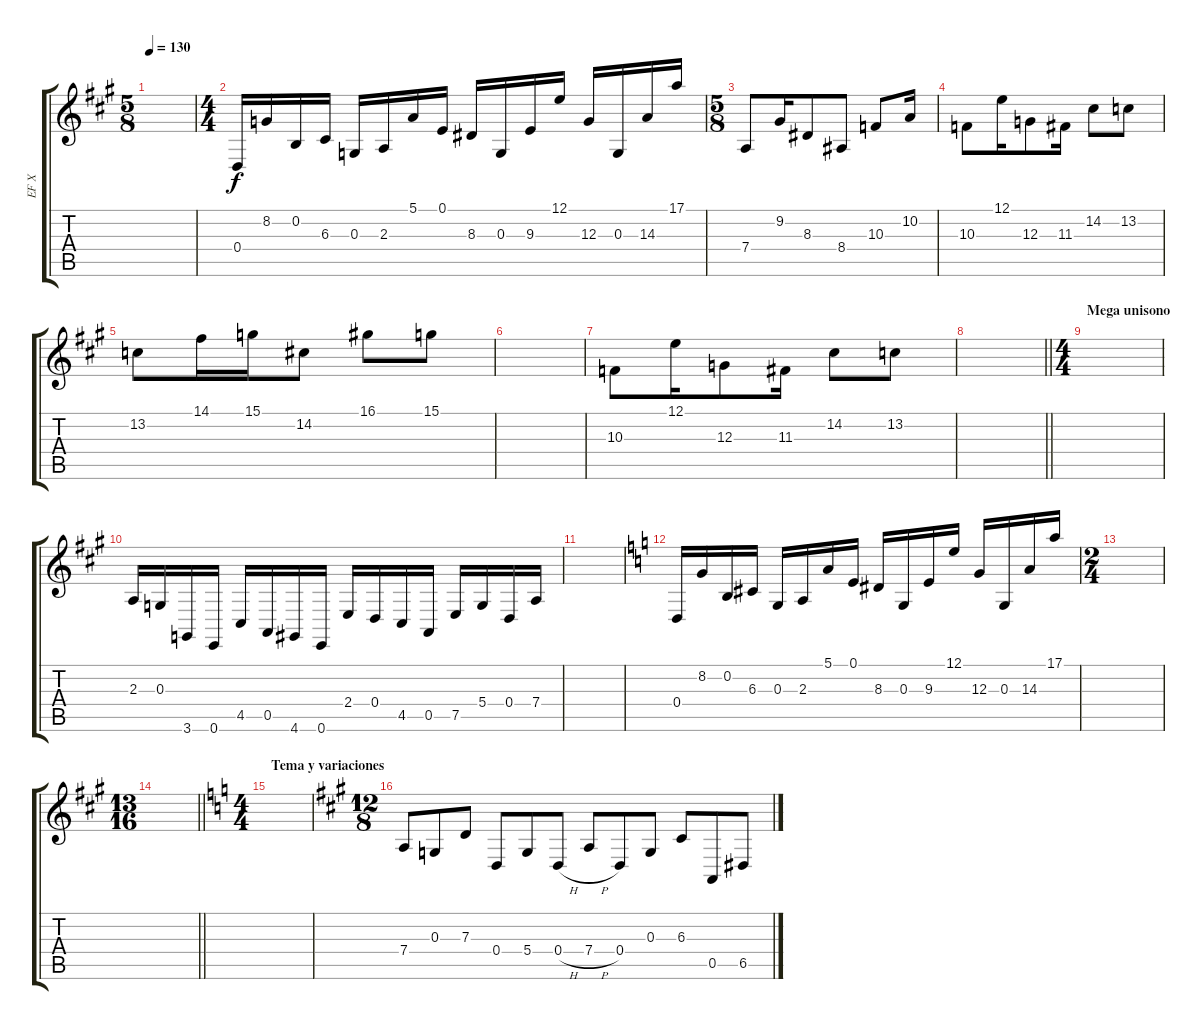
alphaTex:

\track ("EF X" "EF X") {instrument fx3crystal}
\staff {score tabs}
\tuning (E4 B3 G3 D3 A2 E2) {hide}
\ts (5 8)
\tempo 130
\clef g2
\ks a
|
\ts (4 4)
0.4.16 8.2.16 0.2.16 6.3.16 0.3.16 2.3.16 5.1.16 0.1.16 8.3.16 0.3.16 9.3.16 12.1.16 12.3.16 0.3.16 14.3.16 17.1.16 |
\ts (5 8)
7.4.8 9.2.16 8.3.8 8.4.8 10.3.8 10.2.16 |
10.3.8 12.1.16 12.3.8 11.3.16 14.2.8 13.2.8 |
13.2.8 14.1.16 15.1.16 14.2.8 16.1.8 15.1.8 |
|
10.3.8 12.1.16 12.3.8 11.3.16 14.2.8 13.2.8 |
\barLineRight lightlight
|
\ts (4 4)
\section ("" "Mega unisono")
|
2.3.16 0.3.16 3.6.16 0.6.16 4.5.16 0.5.16 4.6.16 0.6.16 2.4.16 0.4.16 4.5.16 0.5.16 7.5.16 5.4.16 0.4.16 7.4.16 |
|
\ks c
0.4.16 8.2.16 0.2.16 6.3.16 0.3.16 2.3.16 5.1.16 0.1.16 8.3.16 0.3.16 9.3.16 12.1.16 12.3.16 0.3.16 14.3.16 17.1.16 |
\ts (2 4)
|
\ts (13 16)
\barLineRight lightlight
\ks a
|
\ts (4 4)
\section ("" "Tema y variaciones")
\ks c
|
\ts (12 8)
\ks a
7.4.8 0.3.8 7.3.8 0.4.8 5.4.8 0.4{h}.8 7.4{h}.8 0.4.8 0.3.8 6.3.8 0.5.8 6.5.8
